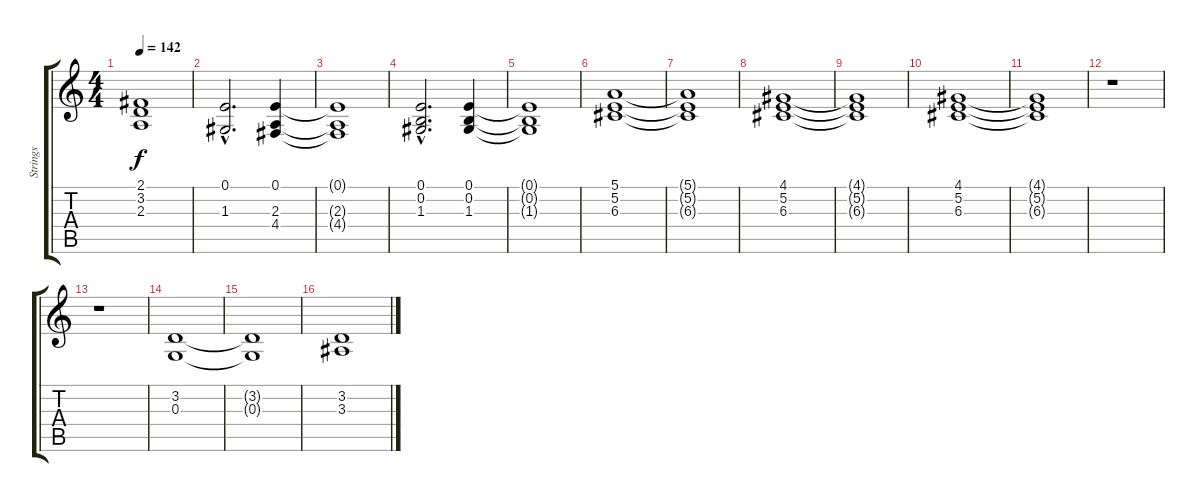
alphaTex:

\track ("Strings" "Strings") {instrument stringensemble1}
\staff {score tabs}
\tuning (E4 B3 G3 D3 A2 E2) {hide}
\ts (4 4)
\tempo 142
\clef g2
\ks c
(2.1{t} 3.2{t} 2.3{t}).1{dy f} |
(0.1{hac} 1.3{hac}).2{d} (0.1 2.3 4.4).4 |
(0.1{t} 2.3{t} 4.4{t}).1 |
(0.1{hac} 0.2{hac} 1.3{hac}).2{d} (0.1 0.2 1.3).4 |
(0.1{t} 0.2{t} 1.3{t}).1 |
(5.1 5.2 6.3).1 |
(5.1{t} 5.2{t} 6.3{t}).1 |
(4.1 5.2 6.3).1 |
(4.1{t} 5.2{t} 6.3{t}).1 |
(4.1 5.2 6.3).1 |
(4.1{t} 5.2{t} 6.3{t}).1 |
r.1 |
r.1 |
(3.2 0.3).1 |
(3.2{t} 0.3{t}).1 |
(3.2 3.3).1
